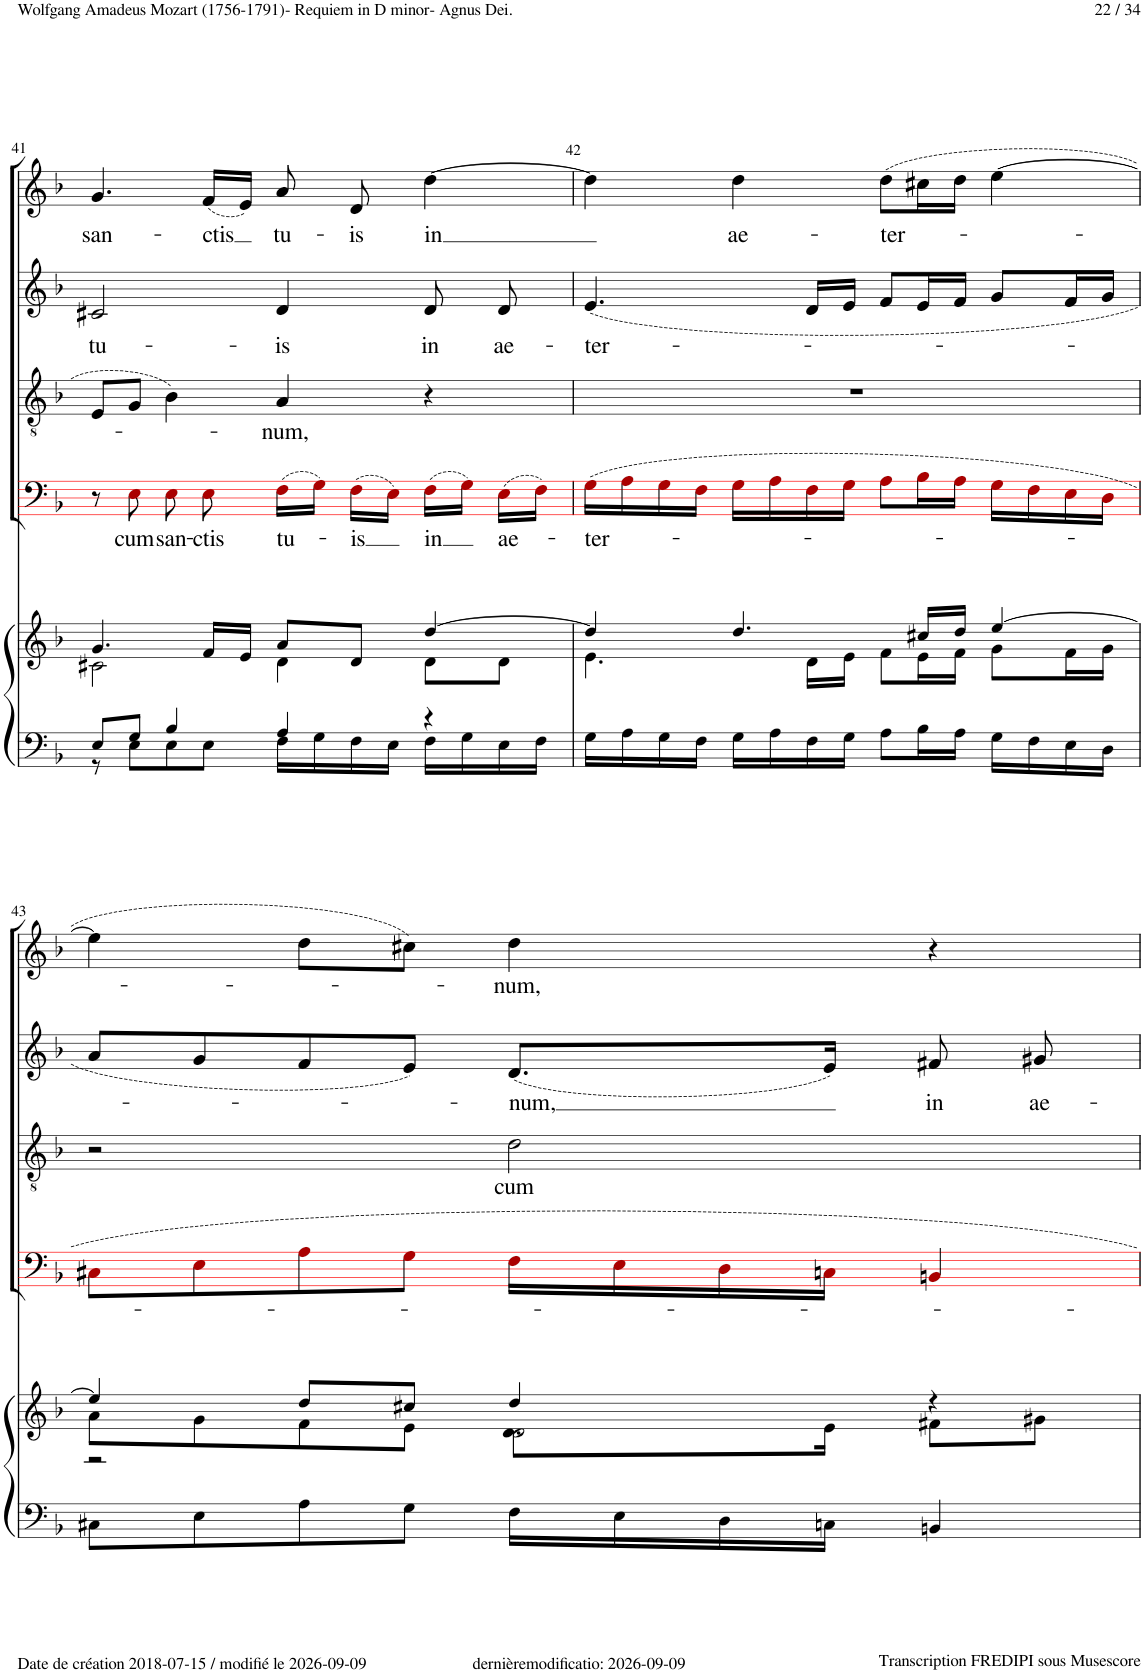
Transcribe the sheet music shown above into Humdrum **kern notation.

**kern	**kern	**kern	**text	**kern	**text	**kern	**text	**kern	**text
*part5	*part5	*part4	*part4	*part3	*part3	*part2	*part2	*part1	*part1
*staff6	*staff5	*staff4	*staff4	*staff3	*staff3	*staff2	*staff2	*staff1	*staff1
*I"Piano	*	*I"Basse	*	*I"Tenor	*	*I"Alto	*	*I"Soprano	*
*I'Pno	*	*	*	*	*	*	*	*	*
!!LO:PB:g=z
*clefF4	*clefG2	*clefF4	*	*clefGv2	*	*clefG2	*	*clefG2	*
*	*	*ITrd8c14	*	*	*	*	*	*	*
*k[b-]	*k[b-]	*k[b-]	*	*k[b-]	*	*k[b-]	*	*k[b-]	*
*M4/4	*M4/4	*M4/4	*	*M4/4	*	*M4/4	*	*M4/4	*
*met(c)	*met(c)	*met(c)	*	*met(c)	*	*met(c)	*	*met(c)	*
=41	=41	=41	=41	=41	=41	=41	=41	=41	=41
*^	*^	*	*	*	*	*	*	*	*
!	!	!	!	!	!	!	!	!	!LO:LY:b	!	!LO:LY:b
8E/L	8r	4.g/	2c#X\	8r	.	8E!/L	.	2c#X!/	tu-	4.g!/	san-
!	!	!	!	!	!LO:LY:b	!	!	!	!	!	!
8G/J	8E\L	.	.	8E!i\	cum	8G!/J	.	.	.	.	.
!	!	!	!	!	!LO:LY:b	!	!	!	!	!	!
4B-/	8E\	.	.	8E!i\	san-	4B-!\	.	.	.	.	.
!	!	!	!	!	!LO:LY:b	!	!	!	!	!	!LO:LY:b
.	8E\J	16f/LL	.	8E!i\	-ctis	.	.	.	.	(16f!/LL	-ctis
.	.	16e/JJ	.	.	.	.	.	.	.	16e!/JJ)	.
!	!	!	!	!	!LO:LY:b	!	!LO:LY:b	!	!LO:LY:b	!	!LO:LY:b
4A/	16F\LL	8a/L	4d\	(16F!i\LL	tu-	4A!/	-num,	4d!/	-is	8a!/	tu-
.	16G\	.	.	16G!i\JJ)	.	.	.	.	.	.	.
!	!	!	!	!	!LO:LY:b	!	!	!	!	!	!LO:LY:b
.	16F\	8d/J	.	(16F!i\LL	-is	.	.	.	.	8d!/	-is
.	16E\JJ	.	.	16E!i\JJ)	.	.	.	.	.	.	.
!	!	!	!	!	!LO:LY:b	!	!	!	!LO:LY:b	!	!LO:LY:b
4r	16F\LL	[4dd/	8d\L	(16F!i\LL	in	4r	.	8d!/	in	[4dd!\	in
.	16G\	.	.	16G!i\JJ)	.	.	.	.	.	.	.
!	!	!	!	!	!LO:LY:b	!	!	!	!LO:LY:b	!	!
.	16E\	.	8d\J	(16E!i\LL	ae-	.	.	8d!/	ae-	.	.
.	16F\JJ	.	.	16F!i\JJ)	.	.	.	.	.	.	.
=42	=42	=42	=42	=42	=42	=42	=42	=42	=42	=42	=42
!	!	!	!	!	!LO:LY:b	!	!	!	!LO:LY:b	!	!
*v	*v	*	*	*	*	*	*	*	*	*	*
16G\LL	4dd/]	4.e\	16G!i\LL	-ter-	1r	.	(4.e!/	-ter-	4dd!\]	.
16A\	.	.	16A!i\	.	.	.	.	.	.	.
16G\	.	.	16G!i\	.	.	.	.	.	.	.
16F\JJ	.	.	16F!i\JJ	.	.	.	.	.	.	.
!	!	!	!	!	!	!	!	!	!	!LO:LY:b
16G\LL	4.dd/	.	16G!i\LL	.	.	.	.	.	4dd!\	ae-
16A\	.	.	16A!i\	.	.	.	.	.	.	.
16F\	.	16d\LL	16F!i\	.	.	.	16d!/LL	.	.	.
16G\JJ	.	16e\JJ	16G!i\JJ	.	.	.	16e!/JJ	.	.	.
!	!	!	!	!	!	!	!	!	!	!LO:LY:b
8A\L	.	8f\L	8A!i\L	.	.	.	8f!/L	.	(8dd!\L	-ter-
16B-\L	16cc#X/LL	16e\L	16B-!i\L	.	.	.	16e!/L	.	16cc#X!\L	.
16A\JJ	16dd/JJ	16f\JJ	16A!i\JJ	.	.	.	16f!/JJ	.	16dd!\JJ	.
16G\LL	[4ee/	8g\L	16G!i\LL	.	.	.	8g!/L	.	[4ee!\	.
16F\	.	.	16F!i\	.	.	.	.	.	.	.
16E\	.	16f\L	16E!i\	.	.	.	16f!/L	.	.	.
16D\JJ	.	16g\JJ	16D!i\JJ	.	.	.	16g!/JJ	.	.	.
!!LO:LB:g=z
=43	=43	=43	=43	=43	=43	=43	=43	=43	=43	=43
*	*	*^	*	*	*	*	*	*	*	*
8C#X\L	4ee/]	8a\L	2r	8C#X!i\L	.	2r	.	8a!/L	.	4ee!\]	.
8E\	.	8g\	.	8E!i\	.	.	.	8g!/	.	.	.
8A\	8dd/L	8f\	.	8A!i\	.	.	.	8f!/	.	8dd!\L	.
8G\J	8cc#X/J	8e\J	.	8G!i\J	.	.	.	8e!/J)	.	8cc#X!\J)	.
!	!	!	!	!	!	!	!LO:LY:b	!	!LO:LY:b	!	!LO:LY:b
16F\LL	4dd/	8.d\L	2d\	16F!i\LL	.	2d!\	cum	(8.d!/L	-num,	4dd!\	-num,
16E\	.	.	.	16E!i\	.	.	.	.	.	.	.
16D\	.	.	.	16D!i\	.	.	.	.	.	.	.
16Cn\JJ	.	16e\Jk	.	16Cn!i\JJ	.	.	.	16e!/Jk)	.	.	.
!	!	!	!	!	!	!	!	!	!LO:LY:b	!	!
4BBn/	4r	8f#X\L	.	4BBn!i/	.	.	.	8f#X!/	in	4r	.
!	!	!	!	!	!	!	!	!	!LO:LY:b	!	!
.	.	8g#X\J	.	.	.	.	.	8g#X!/	ae-	.	.
*	*v	*v	*v	*	*	*	*	*	*	*	*
=	=	=	=	=	=	=	=	=	=
*-	*-	*-	*-	*-	*-	*-	*-	*-	*-
